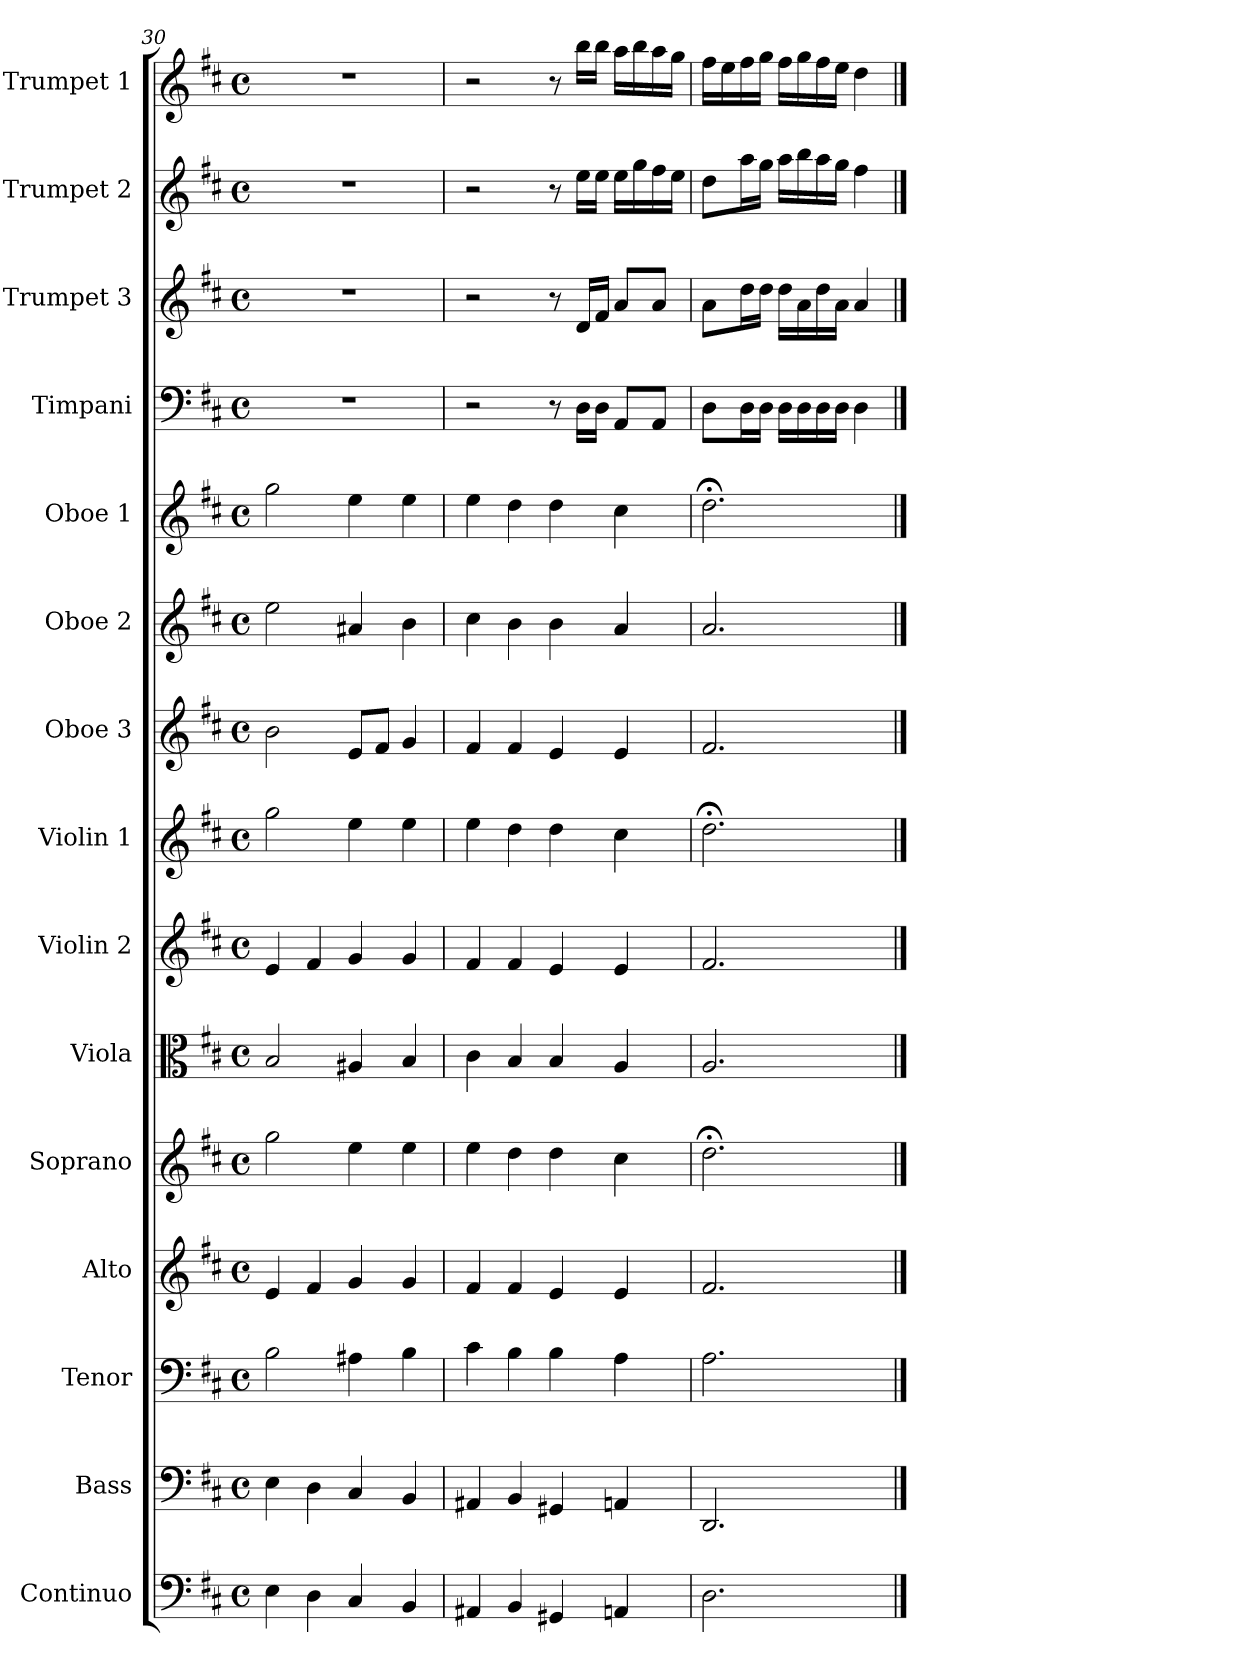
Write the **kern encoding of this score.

**kern	**kern	**kern	**kern	**kern	**kern	**kern	**kern	**kern	**kern	**kern	**kern	**kern	**kern	**kern
*part15	*part14	*part13	*part12	*part11	*part10	*part9	*part8	*part7	*part6	*part5	*part4	*part3	*part2	*part1
*staff15	*staff14	*staff13	*staff12	*staff11	*staff10	*staff9	*staff8	*staff7	*staff6	*staff5	*staff4	*staff3	*staff2	*staff1
*I"Continuo	*I"Bass	*I"Tenor	*I"Alto	*I"Soprano	*I"Viola	*I"Violin 2	*I"Violin 1	*I"Oboe 3	*I"Oboe 2	*I"Oboe 1	*I"Timpani	*I"Trumpet 3	*I"Trumpet 2	*I"Trumpet 1
*I'Cont	*I'B.	*I'T.	*I'A.	*I'S.	*I'Vla	*I'Vn 2	*I'Vn 1	*I'Ob 3	*I'Ob 2	*I'Ob 1	*I'Timp	*I'Tr 3	*I'Tr 2	*I'Tr 1
!!LO:PB:g=z
*clefF4	*clefF4	*clefF4	*clefG2	*clefG2	*clefC3	*clefG2	*clefG2	*clefG2	*clefG2	*clefG2	*clefF4	*clefG2	*clefG2	*clefG2
*k[f#c#]	*k[f#c#]	*k[f#c#]	*k[f#c#]	*k[f#c#]	*k[f#c#]	*k[f#c#]	*k[f#c#]	*k[f#c#]	*k[f#c#]	*k[f#c#]	*k[f#c#]	*k[f#c#]	*k[f#c#]	*k[f#c#]
*D:	*D:	*D:	*D:	*D:	*D:	*D:	*D:	*D:	*D:	*D:	*D:	*D:	*D:	*D:
*M4/4	*M4/4	*M4/4	*M4/4	*M4/4	*M4/4	*M4/4	*M4/4	*M4/4	*M4/4	*M4/4	*M4/4	*M4/4	*M4/4	*M4/4
*met(c)	*met(c)	*met(c)	*met(c)	*met(c)	*met(c)	*met(c)	*met(c)	*met(c)	*met(c)	*met(c)	*met(c)	*met(c)	*met(c)	*met(c)
=30	=30	=30	=30	=30	=30	=30	=30	=30	=30	=30	=30	=30	=30	=30
4E\	4E\	2B\	4e/	2gg\	2B/	4e/	2gg\	2b\	2ee\	2gg\	1r	1r	1r	1r
4D\	4D\	.	4f#/	.	.	4f#/	.	.	.	.	.	.	.	.
4C#/	4C#/	4A#X\	4g/	4ee\	4A#X/	4g/	4ee\	8e/L	4a#X/	4ee\	.	.	.	.
.	.	.	.	.	.	.	.	8f#/J	.	.	.	.	.	.
4BB/	4BB/	4B\	4g/	4ee\	4B/	4g/	4ee\	4g/	4b\	4ee\	.	.	.	.
=31	=31	=31	=31	=31	=31	=31	=31	=31	=31	=31	=31	=31	=31	=31
4AA#X/	4AA#X/	4c#\	4f#/	4ee\	4c#\	4f#/	4ee\	4f#/	4cc#\	4ee\	2r	2r	2r	2r
4BB/	4BB/	4B\	4f#/	4dd\	4B/	4f#/	4dd\	4f#/	4b\	4dd\	.	.	.	.
4GG#X/	4GG#X/	4B\	4e/	4dd\	4B/	4e/	4dd\	4e/	4b\	4dd\	8r	8r	8r	8r
.	.	.	.	.	.	.	.	.	.	.	16D\LL	16d/LL	16ee\LL	16bb\LL
.	.	.	.	.	.	.	.	.	.	.	16D\JJ	16f#/JJ	16ee\JJ	16bb\JJ
4AAn/	4AAn/	4A\	4e/	4cc#\	4A/	4e/	4cc#\	4e/	4a/	4cc#\	8AA/L	8a/L	16ee\LL	16aa\LL
.	.	.	.	.	.	.	.	.	.	.	.	.	16gg\	16bb\
.	.	.	.	.	.	.	.	.	.	.	8AA/J	8a/J	16ff#\	16aa\
.	.	.	.	.	.	.	.	.	.	.	.	.	16ee\JJ	16gg\JJ
=32	=32	=32	=32	=32	=32	=32	=32	=32	=32	=32	=32	=32	=32	=32
2.D\	2.DD/	2.A\	2.f#/	2.dd;<\	2.A/	2.f#/	2.dd;<\	2.f#/	2.a/	2.dd;<\	8D\L	8a\L	8dd\L	16ff#\LL
.	.	.	.	.	.	.	.	.	.	.	.	.	.	16ee\
.	.	.	.	.	.	.	.	.	.	.	16D\L	16dd\L	16aa\L	16ff#\
.	.	.	.	.	.	.	.	.	.	.	16D\JJ	16dd\JJ	16gg\JJ	16gg\JJ
.	.	.	.	.	.	.	.	.	.	.	16D\LL	16dd\LL	16aa\LL	16ff#\LL
.	.	.	.	.	.	.	.	.	.	.	16D\	16a\	16bb\	16gg\
.	.	.	.	.	.	.	.	.	.	.	16D\	16dd\	16aa\	16ff#\
.	.	.	.	.	.	.	.	.	.	.	16D\JJ	16a\JJ	16gg\JJ	16ee\JJ
.	.	.	.	.	.	.	.	.	.	.	4D\	4a/	4ff#\	4dd\
==	==	==	==	==	==	==	==	==	==	==	==	==	==	==
*-	*-	*-	*-	*-	*-	*-	*-	*-	*-	*-	*-	*-	*-	*-
